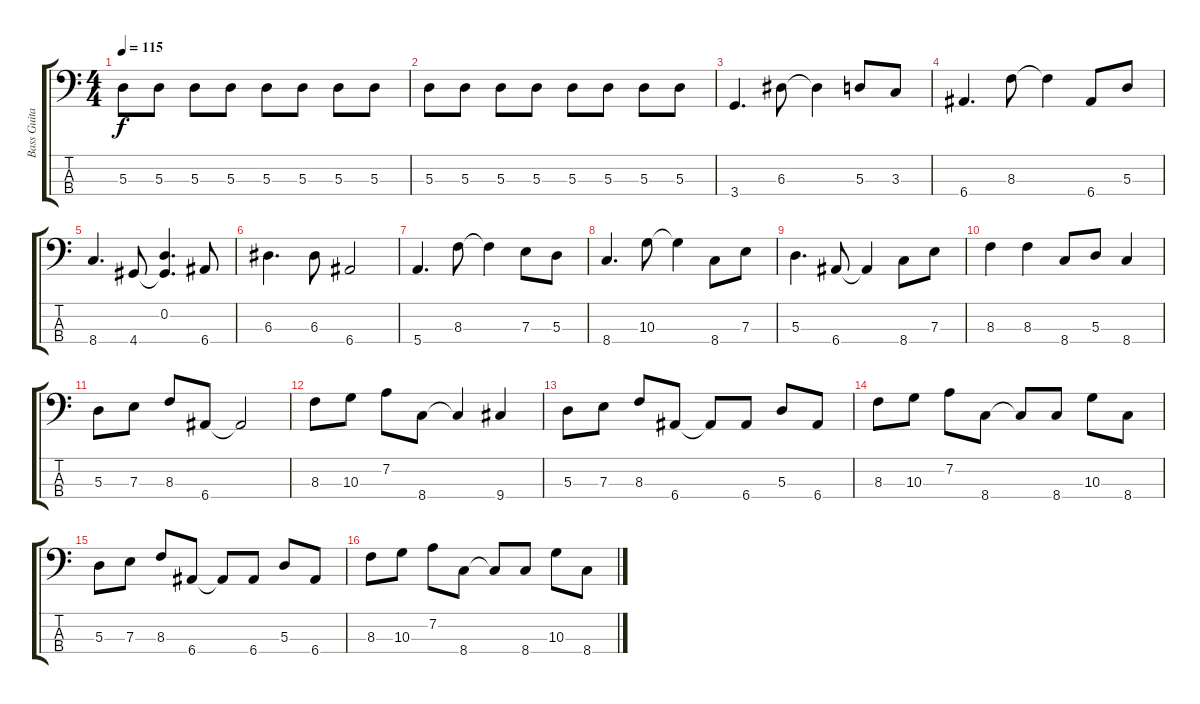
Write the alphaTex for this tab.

\track ("Bass Guitar" "Bass Guita") {instrument electricbasspick}
\staff {score tabs}
\tuning (G2 D2 A1 E1) {hide}
\ts (4 4)
\tempo 115
\clef f4
\ks c
5.3.8{dy f} 5.3.8 5.3.8 5.3.8 5.3.8 5.3.8 5.3.8 5.3.8 |
5.3.8 5.3.8 5.3.8 5.3.8 5.3.8 5.3.8 5.3.8 5.3.8 |
3.4.4{d} 6.3.8 6.3{t}.4 5.3.8 3.3.8 |
6.4.4{d} 8.3.8 8.3{t}.4 6.4.8 5.3.8 |
8.4.4{d} 4.4.8 (0.2 4.4{t}).4{d} 6.4.8 |
6.3.4{d} 6.3.8 6.4.2 |
5.4.4{d} 8.3.8 8.3{t}.4 7.3.8 5.3.8 |
8.4.4{d} 10.3.8 10.3{t}.4 8.4.8 7.3.8 |
5.3.4{d} 6.4.8 6.4{t}.4 8.4.8 7.3.8 |
8.3.4 8.3.4 8.4.8 5.3.8 8.4.4 |
5.3.8 7.3.8 8.3.8 6.4.8 6.4{t}.2 |
8.3.8 10.3.8 7.2.8 8.4.8 8.4{t}.4 9.4.4 |
5.3.8 7.3.8 8.3.8 6.4.8 6.4{t}.8 6.4.8 5.3.8 6.4.8 |
8.3.8 10.3.8 7.2.8 8.4.8 8.4{t}.8 8.4.8 10.3.8 8.4.8 |
5.3.8 7.3.8 8.3.8 6.4.8 6.4{t}.8 6.4.8 5.3.8 6.4.8 |
8.3.8 10.3.8 7.2.8 8.4.8 8.4{t}.8 8.4.8 10.3.8 8.4.8
